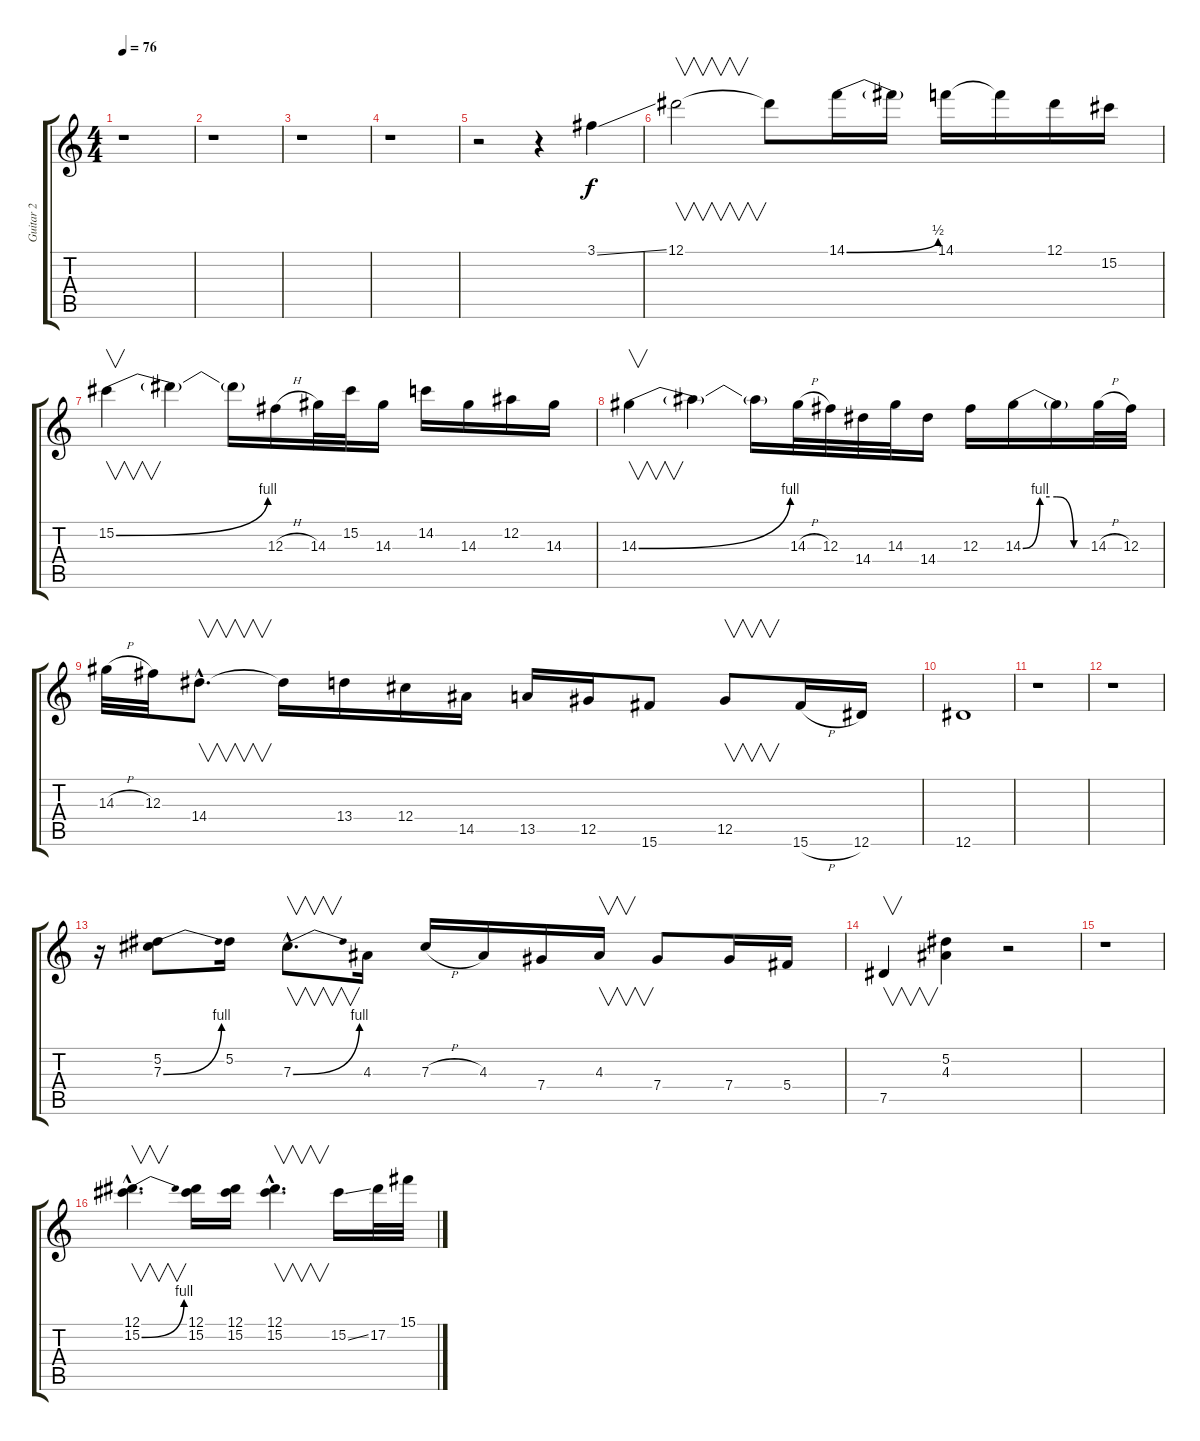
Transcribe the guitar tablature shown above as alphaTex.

\track ("Guitar 2 " "Guitar 2 ") {instrument electricguitarmuted}
\staff {score tabs}
\tuning (Eb4 Bb3 Gb3 Db3 Ab2 Eb2) {hide}
\ts (4 4)
\tempo 76
\clef g2
\ks c
r.1{dy f} |
r.1 |
r.1 |
r.1 |
r.2 r.4 3.1{ss}.4 |
12.1.2{v} 12.1{t}.8 14.1{be (bend 0 0 60 2)}.16 14.1{t}.16 14.1.16 14.1{t}.16 12.1.16 15.2.16 |
15.2{be (bend 0 0 60 4)}.4{v} 15.2{t}.4 15.2{t}.16 12.3{h}.16 14.3.32 15.2.32 14.3.16 14.2.16 14.3.16 12.2.16 14.3.16 |
14.3{be (bend 0 0 60 4)}.4{v} 14.3{t}.4 14.3{t}.16 14.3{h}.32 12.3.32 14.4.32 14.3.32 14.4.16 12.3.16 14.3{be (custom 0 0 15 4 30 4 45 0 60 0)}.16 14.3{t}.16 14.3{h}.32 12.3.32 |
14.3{h}.32 12.3.32 14.4{hac}.8{v d} 14.4{t}.16 13.4.16 12.4.16 14.5.16 13.5.16 12.5.16 15.6.8 12.5.8{v} 15.6{h}.16 12.6.16 |
12.6.1 |
r.1 |
r.1 |
r.16 (5.2 7.3{be (bend 0 0 60 4)}).8 5.2.16 7.3{be (bend 0 0 60 4) hac}.8{v d} 4.3.16 7.3{h}.16 4.3.16 7.4.16 4.3.16{v} 7.4.8 7.4.16 5.4.16 |
7.5.4{v} (5.2 4.3).4 r.2 |
r.1 |
(12.1{hac} 15.2{be (bend 0 0 60 4) hac}).4{v d} (12.1 15.2).16 (12.1 15.2).16 (12.1{hac} 15.2{hac}).4{v d} 15.2{ss}.16 17.2.32 15.1.32
